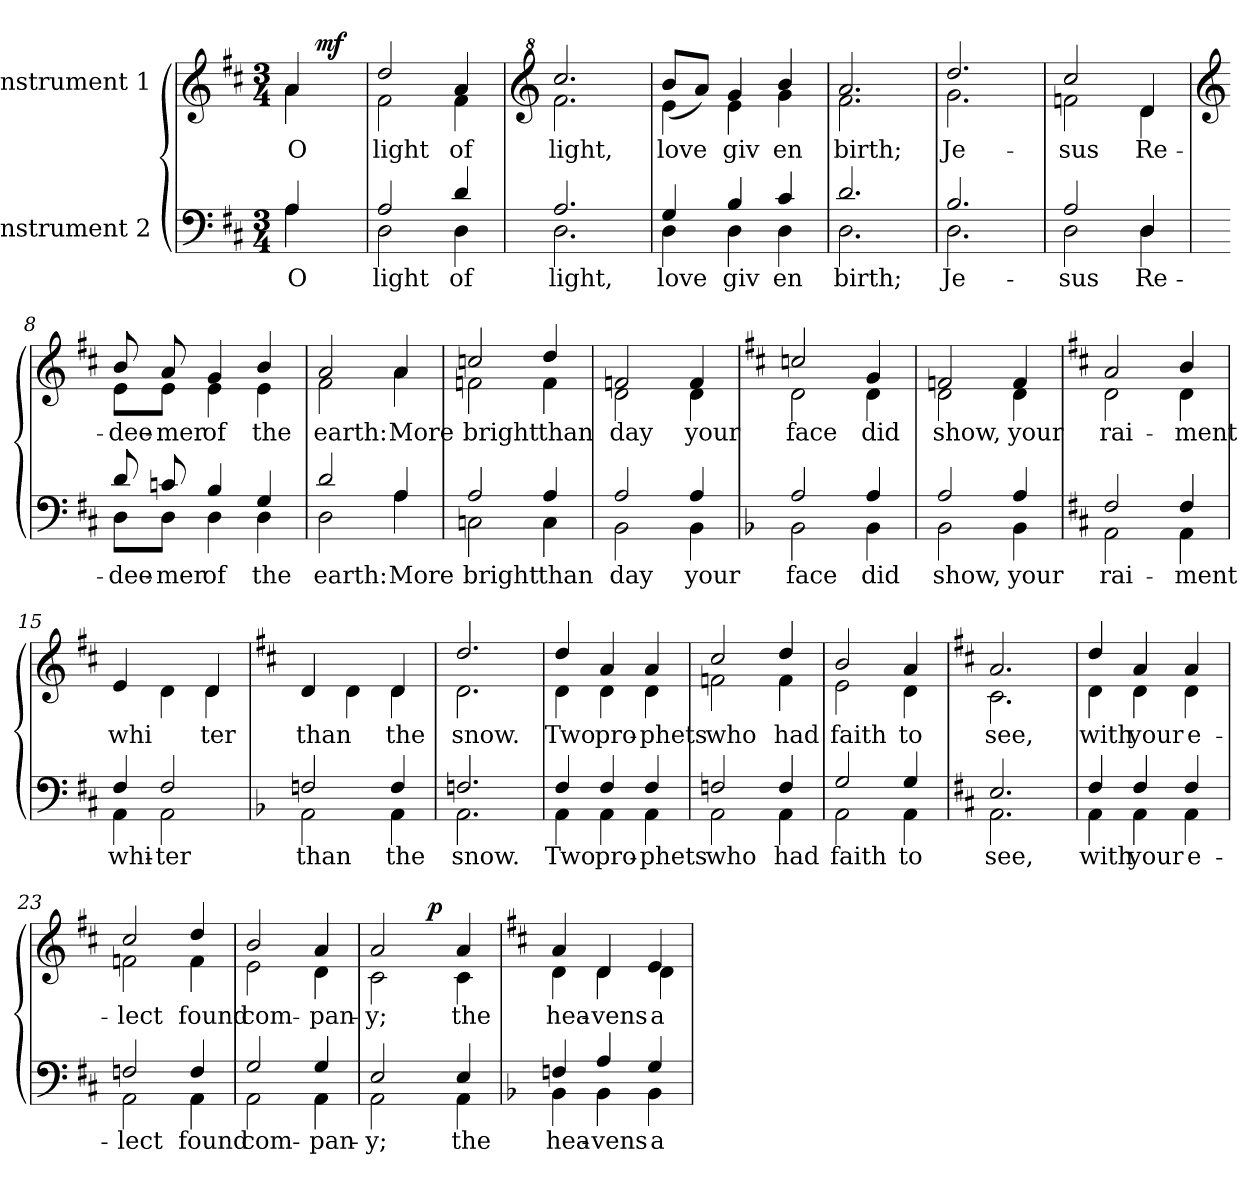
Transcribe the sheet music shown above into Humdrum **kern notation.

**kern	**text	**kern	**text	**dynam
*part2	*part2	*part1	*part1	*part1
*staff2	*staff2	*staff1	*staff1	*staff1
*I"Instrument 2	*	*I"Instrument 1	*	*
!!LO:PB:g=z
*stria5	*	*stria5	*	*
*clefF4	*	*clefG2	*	*
*k[f#c#]	*	*k[f#c#]	*	*
*D:	*	*D:	*	*
*M3/4	*	*M3/4	*	*
*MM100	*	*MM100	*	*
=1	=1	=1	=1	=1
*^	*	*	*	*
!	!	!LO:LY:a:cj	!	!LO:LY:b:cj	!
*	*	*	*^	*	*
*	*	*	*	*^	*	*
4A/	4A\	O	4a/	4a\	16ryy	O	.
.	.	.	.	.	64ryy	.	.
!	!	!	!	!	!	!	!LO:DY:a
.	.	.	.	.	8ryy	.	mf
.	.	.	.	.	32.ryy	.	.
=2	=2	=2	=2	=2	=2	=2	=2
!	!	!LO:LY:a:cj	!	!	!	!LO:LY:b:cj	!
*	*	*	*	*v	*v	*	*
2A/	2D\	light	2dd/	2f#\	light	.
!	!	!LO:LY:a:cj	!	!	!LO:LY:b:cj	!
4d/	4D\	of	4a/	4f#\	of	.
=3	=3	=3	=3	=3	=3	=3
*	*	*	*clefG^2	*	*	*
!	!	!LO:LY:a:cj	!	!	!LO:LY:b:cj	!
2.A/	2.D\	light,	2.ccc#/	2.ff#\	light,	.
=4	=4	=4	=4	=4	=4	=4
!	!	!LO:LY:a:cj	!	!	!LO:LY:b:cj	!
4G/	4D\	love	4ee\	(>8bb/L	love	.
!	!	!	!	!	!LO:LY:b:cj	!
.	.	.	.	8aa/J)	.	.
!	!	!LO:LY:a:cj	!	!	!LO:LY:b:cj	!
4B/	4D\	giv	4gg/	4ee\	giv	.
!	!	!LO:LY:a:cj	!	!	!LO:LY:b:cj	!
4c#/	4D\	en	4bb/	4gg\	en	.
=5	=5	=5	=5	=5	=5	=5
!	!	!LO:LY:a:cj	!	!	!LO:LY:b:cj	!
2.d/	2.D\	birth;	2.aa/	2.ff#\	birth;	.
=6	=6	=6	=6	=6	=6	=6
!	!	!LO:LY:a:cj	!	!	!LO:LY:b:cj	!
2.B/	2.D\	Je-	2.ddd/	2.gg\	Je-	.
=7	=7	=7	=7	=7	=7	=7
!	!	!LO:LY:a:cj	!	!	!LO:LY:b:cj	!
2A/	2D\	-sus	2ccc#/	2ffn\	-sus	.
!	!	!LO:LY:a:cj	!	!	!LO:LY:b:cj	!
4D/	4D\	Re-	4dd/	4dd\	Re-	.
!!LO:LB:g=z	!!
=8	=8	=8	=8	=8	=8	=8
*	*	*	*clefG2	*	*	*
!	!	!LO:LY:a:cj	!	!	!LO:LY:b:cj	!
8d/L	8D\L	-dee-	8b/L	8e\L	-dee-	.
!	!	!LO:LY:a:cj	!	!	!LO:LY:b:cj	!
8cn/	8D\J	-mer	8a/	8e\J	-mer	.
!	!	!LO:LY:a:cj	!	!	!LO:LY:b:cj	!
4B/	4D\	of	4g/	4e\	of	.
!	!	!LO:LY:a:cj	!	!	!LO:LY:b:cj	!
4G/	4D\	the	4b/	4e\	the	.
=9	=9	=9	=9	=9	=9	=9
!	!	!LO:LY:a:cj	!	!	!LO:LY:b:cj	!
2d/	2D\	earth:	2a/	2f#\	earth:	.
!	!	!LO:LY:a:cj	!	!	!LO:LY:b:cj	!
4A/	4A\	More	4a/	4a\	More	.
=10	=10	=10	=10	=10	=10	=10
!	!	!LO:LY:a:cj	!	!	!LO:LY:b:cj	!
2A/	2Cn\	bright	2ccn/	2fn\	bright	.
!	!	!LO:LY:a:cj	!	!	!LO:LY:b:cj	!
4A/	4C\	than	4dd/	4f\	than	.
=11	=11	=11	=11	=11	=11	=11
!	!	!LO:LY:a:cj	!	!	!LO:LY:b:cj	!
2A/	2BB\	day	2fn/	2d\	day	.
!	!	!LO:LY:a:cj	!	!	!LO:LY:b:cj	!
4A/	4BB\	your	4f/	4d\	your	.
=12	=12	=12	=12	=12	=12	=12
*k[b-]	*	*	*	*	*	*
*F:	*	*	*	*	*	*
!	!	!LO:LY:a:cj	!	!	!LO:LY:b:cj	!
2A/	2BB-\	face	2ccn/	2d\	face	.
!	!	!LO:LY:a:cj	!	!	!LO:LY:b:cj	!
4A/	4BB-\	did	4g/	4d\	did	.
=13	=13	=13	=13	=13	=13	=13
!	!	!LO:LY:a:cj	!	!	!LO:LY:b:cj	!
2A/	2BB-\	show,	2fn/	2d\	show,	.
!	!	!LO:LY:a:cj	!	!	!LO:LY:b:cj	!
4A/	4BB-\	your	4f/	4d\	your	.
!!LO:LB:g=z	!!
=14	=14	=14	=14	=14	=14	=14
*k[f#c#]	*	*	*	*	*	*
*D:	*	*	*	*	*	*
!	!	!LO:LY:a:cj	!	!	!LO:LY:b:cj	!
2F#/	2AA\	rai-	2a/	2d\	rai-	.
!	!	!LO:LY:a:cj	!	!	!LO:LY:b:cj	!
4F#/	4AA\	-ment	4b/	4d\	-ment	.
=15	=15	=15	=15	=15	=15	=15
!	!	!LO:LY:a:cj	!	!	!LO:LY:b:cj	!
4F#/	4AA\	whi-	4e/	2ryy	whi-	.
!	!	!LO:LY:a:cj	!	!	!LO:LY:b:cj	!
2F#/	2AA\	-ter	4d\	.	--	.
!	!	!	!	!	!LO:LY:b:cj	!
.	.	.	4d/	4d\	-ter	.
=16	=16	=16	=16	=16	=16	=16
*k[b-]	*	*	*	*	*	*
*F:	*	*	*	*	*	*
!	!	!LO:LY:a:cj	!	!	!LO:LY:b:cj	!
2Fn/	2AA\	than	4d/	2ryy	than	.
!	!	!	!	!	!LO:LY:b:cj	!
.	.	.	4d\	.	.	.
!	!	!LO:LY:a:cj	!	!	!LO:LY:b:cj	!
4F/	4AA\	the	4d/	4d\	the	.
=17	=17	=17	=17	=17	=17	=17
!	!	!LO:LY:a:cj	!	!	!LO:LY:b:cj	!
2.Fn/	2.AA\	snow.	2.dd/	2.d\	snow.	.
=18	=18	=18	=18	=18	=18	=18
!	!	!LO:LY:a:cj	!	!	!LO:LY:b:cj	!
4F/	4AA\	Two	4dd/	4d\	Two	.
!	!	!LO:LY:a:cj	!	!	!LO:LY:b:cj	!
4F/	4AA\	pro-	4a/	4d\	pro-	.
!	!	!LO:LY:a:cj	!	!	!LO:LY:b:cj	!
4F/	4AA\	-phets	4a/	4d\	-phets	.
=19	=19	=19	=19	=19	=19	=19
!	!	!LO:LY:a:cj	!	!	!LO:LY:b:cj	!
2Fn/	2AA\	who	2cc#/	2fn\	who	.
!	!	!LO:LY:a:cj	!	!	!LO:LY:b:cj	!
4F/	4AA\	had	4dd/	4f\	had	.
=20	=20	=20	=20	=20	=20	=20
!	!	!LO:LY:a:cj	!	!	!LO:LY:b:cj	!
2G/	2AA\	faith	2b/	2e\	faith	.
!	!	!LO:LY:a:cj	!	!	!LO:LY:b:cj	!
4G/	4AA\	to	4a/	4d\	to	.
!!LO:PB:g=z	!!
=21	=21	=21	=21	=21	=21	=21
*k[f#c#]	*	*	*	*	*	*
*D:	*	*	*	*	*	*
!	!	!LO:LY:a:cj	!	!	!LO:LY:b:cj	!
2.E/	2.AA\	see,	2.a/	2.c#\	see,	.
=22	=22	=22	=22	=22	=22	=22
!	!	!LO:LY:a:cj	!	!	!LO:LY:b:cj	!
4F#/	4AA\	with	4dd/	4d\	with	.
!	!	!LO:LY:a:cj	!	!	!LO:LY:b:cj	!
4F#/	4AA\	your	4a/	4d\	your	.
!	!	!LO:LY:a:cj	!	!	!LO:LY:b:cj	!
4F#/	4AA\	e-	4a/	4d\	e-	.
=23	=23	=23	=23	=23	=23	=23
!	!	!LO:LY:a:cj	!	!	!LO:LY:b:cj	!
2Fn/	2AA\	-lect	2cc#/	2fn\	-lect	.
!	!	!LO:LY:a:cj	!	!	!LO:LY:b:cj	!
4F/	4AA\	found	4dd/	4f\	found	.
=24	=24	=24	=24	=24	=24	=24
!	!	!LO:LY:a:cj	!	!	!LO:LY:b:cj	!
2G/	2AA\	com-	2b/	2e\	com-	.
!	!	!LO:LY:a:cj	!	!	!LO:LY:b:cj	!
4G/	4AA\	-pan-	4a/	4d\	-pan-	.
=25	=25	=25	=25	=25	=25	=25
!	!	!LO:LY:a:cj	!	!	!LO:LY:b:cj	!
*	*	*	*	*^	*	*
2E/	2AA\	-y;	2a/	2c#\	4.ryy	-y;	.
!	!	!	!	!	!	!	!LO:DY:a
.	.	.	.	.	4.ryy	.	p
!	!	!LO:LY:a:cj	!	!	!	!LO:LY:b:cj	!
4E/	4AA\	the	4a/	4c#\	.	the	.
*	*	*	*v	*v	*v	*	*
=26	=26	=26	=26	=26	=26
*k[b-]	*	*	*	*	*
*F:	*	*	*	*	*
*	*	*	*^	*	*
*	*	*	*	*^	*	*
!	!	!LO:LY:a:cj	!	!	!	!LO:LY:b:cj	!
*	*	*	*	*v	*v	*	*
4Fn/	4BB-\	hea-	4a/	4d\	hea-	.
!	!	!LO:LY:a:cj	!	!	!LO:LY:b:cj	!
4A/	4BB-\	-vens	4d/	4d\	-vens	.
!	!	!LO:LY:a:cj	!	!	!LO:LY:b:cj	!
4G/	4BB-\	a-	4e/	4d\	a-	.
*v	*v	*	*	*	*	*
*	*	*v	*v	*	*
=	=	=	=	=
*-	*-	*-	*-	*-
